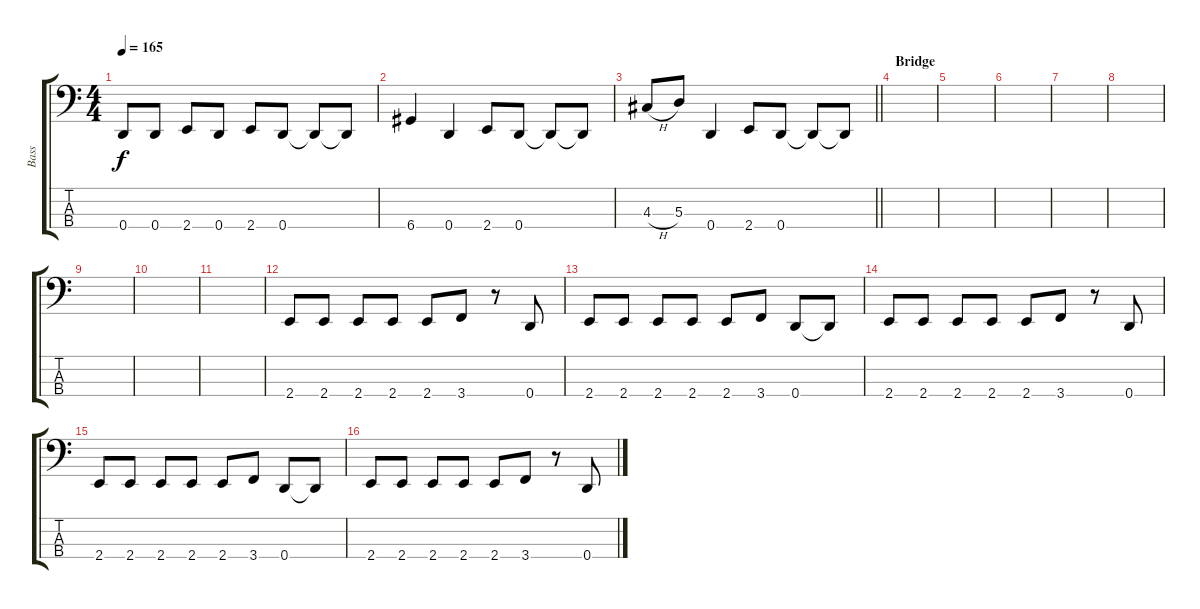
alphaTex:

\track ("Bass" "Bass") {instrument electricbassfinger}
\staff {score tabs}
\tuning (G2 D2 A1 D1) {hide}
\ts (4 4)
\tempo 165
\clef f4
\ks c
0.4{t}.8{dy f} 0.4.8 2.4.8 0.4.8 2.4.8 0.4.8 0.4{t}.8 0.4{t}.8 |
6.4.4 0.4.4 2.4.8 0.4.8 0.4{t}.8 0.4{t}.8 |
\barLineRight lightlight
4.3{h}.8 5.3.8 0.4.4 2.4.8 0.4.8 0.4{t}.8 0.4{t}.8 |
\section ("" "Bridge")
|
|
|
|
|
|
|
|
2.4.8 2.4.8 2.4.8 2.4.8 2.4.8 3.4.8 r.8 0.4.8 |
2.4.8 2.4.8 2.4.8 2.4.8 2.4.8 3.4.8 0.4.8 0.4{t}.8 |
2.4.8 2.4.8 2.4.8 2.4.8 2.4.8 3.4.8 r.8 0.4.8 |
2.4.8 2.4.8 2.4.8 2.4.8 2.4.8 3.4.8 0.4.8 0.4{t}.8 |
2.4.8 2.4.8 2.4.8 2.4.8 2.4.8 3.4.8 r.8 0.4.8
